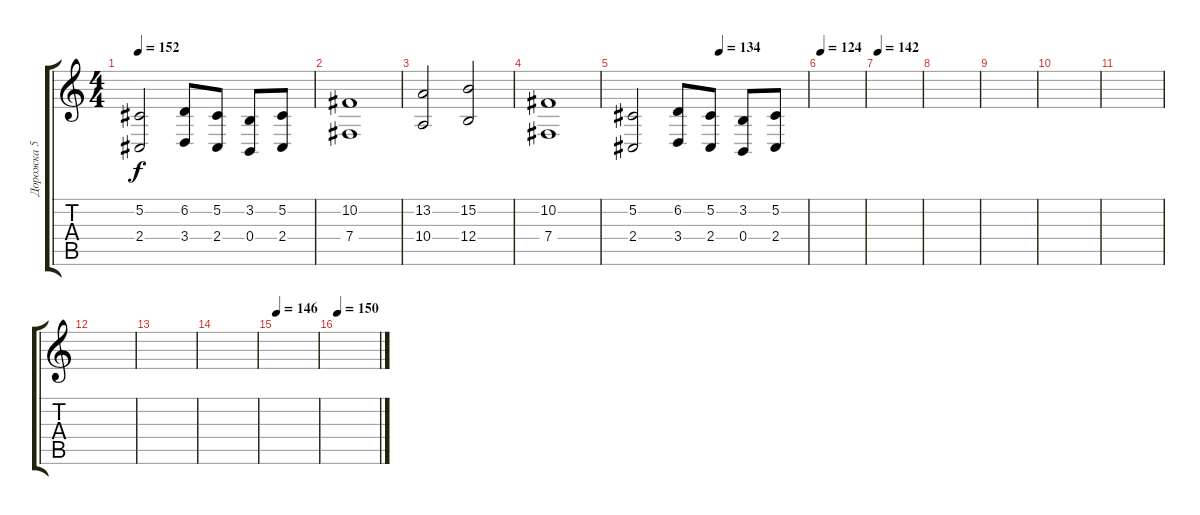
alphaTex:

\track ("Дорожка 5" "Дорожка 5") {instrument orchestrahit}
\staff {score tabs}
\tuning (Db4 Ab3 E3 B2 Gb2 B1) {hide}
\ts (4 4)
\tempo 152
\clef g2
\ks c
(5.2 2.4).2{dy f} (6.2 3.4).8 (5.2 2.4).8 (3.2 0.4).8 (5.2 2.4).8 |
(10.2 7.4).1 |
(13.2 10.4).2 (15.2 12.4).2 |
(10.2 7.4).1 |
\tempo (138 0.5)
\tempo (134 0.5)
(5.2 2.4).2 (6.2 3.4).8 (5.2 2.4).8 (3.2 0.4).8 (5.2 2.4).8 |
\tempo 128
\tempo 124
|
\tempo 142
|
|
|
|
|
|
|
|
\tempo 146
|
\tempo 150
